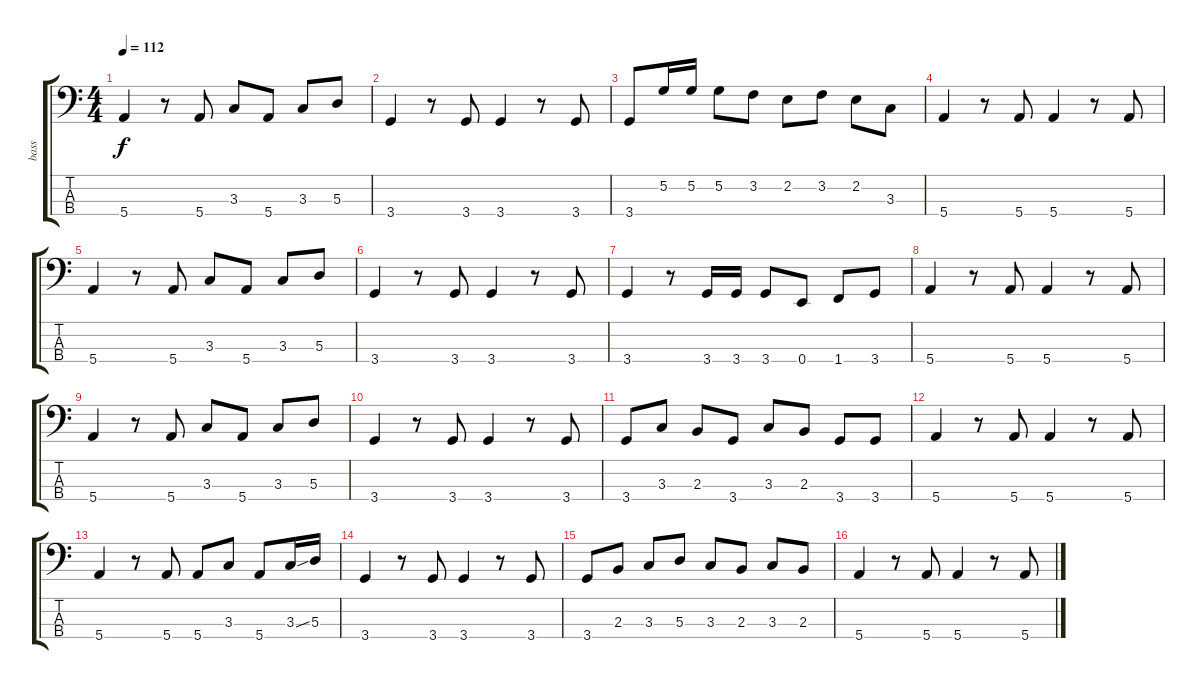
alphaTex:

\track ("bass" "bass") {instrument electricbassfinger}
\staff {score tabs}
\tuning (G2 D2 A1 E1) {hide}
\ts (4 4)
\tempo 112
\clef f4
\ks c
5.4.4{dy f} r.8 5.4.8 3.3.8 5.4.8 3.3.8 5.3.8 |
3.4.4 r.8 3.4.8 3.4.4 r.8 3.4.8 |
3.4.8 5.2.16 5.2.16 5.2.8 3.2.8 2.2.8 3.2.8 2.2.8 3.3.8 |
5.4.4 r.8 5.4.8 5.4.4 r.8 5.4.8 |
5.4.4 r.8 5.4.8 3.3.8 5.4.8 3.3.8 5.3.8 |
3.4.4 r.8 3.4.8 3.4.4 r.8 3.4.8 |
3.4.4 r.8 3.4.16 3.4.16 3.4.8 0.4.8 1.4.8 3.4.8 |
5.4.4 r.8 5.4.8 5.4.4 r.8 5.4.8 |
5.4.4 r.8 5.4.8 3.3.8 5.4.8 3.3.8 5.3.8 |
3.4.4 r.8 3.4.8 3.4.4 r.8 3.4.8 |
3.4.8 3.3.8 2.3.8 3.4.8 3.3.8 2.3.8 3.4.8 3.4.8 |
5.4.4 r.8 5.4.8 5.4.4 r.8 5.4.8 |
5.4.4 r.8 5.4.8 5.4.8 3.3.8 5.4.8 3.3{ss}.16 5.3.16 |
3.4.4 r.8 3.4.8 3.4.4 r.8 3.4.8 |
3.4.8 2.3.8 3.3.8 5.3.8 3.3.8 2.3.8 3.3.8 2.3.8 |
5.4.4 r.8 5.4.8 5.4.4 r.8 5.4.8
